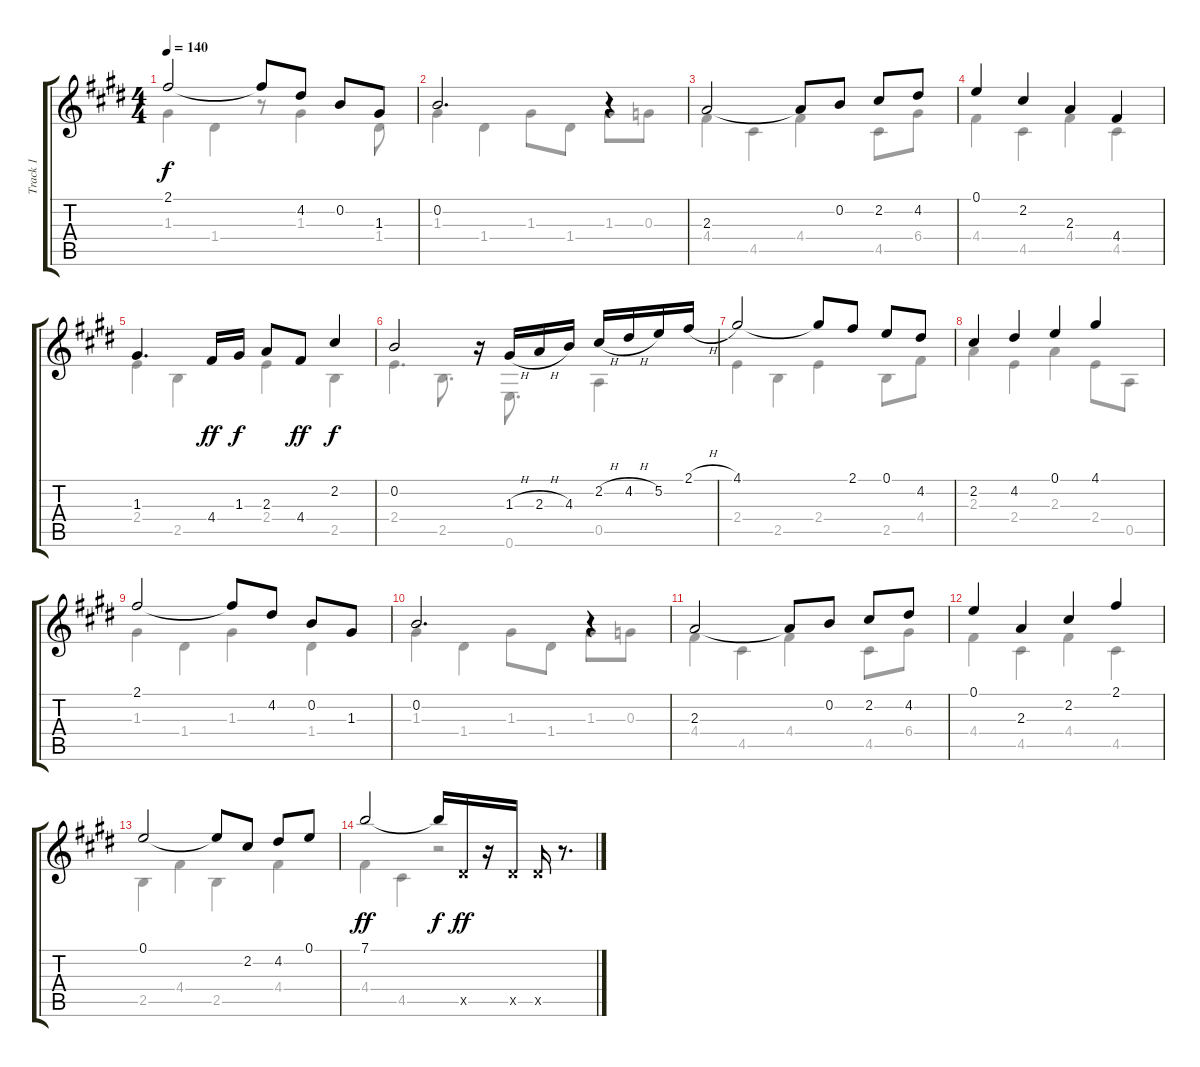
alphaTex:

\track ("Track 1" "Track 1") {instrument acousticguitarsteel}
\staff {score tabs}
\tuning (E4 B3 G3 D3 A2 E2) {hide}
\voice
\ts (4 4)
\tempo 140
\clef g2
\ks e
2.1.2{dy f} 2.1{t}.8 4.2.8 0.2.8 1.3.8 |
0.2.2{d} r.4 |
2.3.2 2.3{t}.8 0.2.8 2.2.8 4.2.8 |
0.1.4 2.2.4 2.3.4 4.4.4 |
1.3.4{d} 4.4.16{dy ff} 1.3.16{dy f} 2.3.8 4.4.8{dy ff} 2.2.4{dy f} |
0.2.2 r.16 1.3{h}.16 2.3{h}.16 4.3.16 2.2{h}.16 4.2{h}.16 5.2.16 2.1{h}.16 |
4.1.2 4.1{t}.8 2.1.8 0.1.8 4.2.8 |
2.2.4 4.2.4 0.1.4 4.1.4 |
2.1.2 2.1{t}.8 4.2.8 0.2.8 1.3.8 |
0.2.2{d} r.4 |
2.3.2 2.3{t}.8 0.2.8 2.2.8 4.2.8 |
0.1.4 2.3.4 2.2.4 2.1.4 |
0.1.2 0.1{t}.8 2.2.8 4.2.8 0.1.8 |
7.1.2{dy ff} 7.1{t}.16{dy f} 6.5{x}.16{dy ff} r.16 6.5{x}.16 6.5{x}.16 r.8{d} |
\voice
\clef g2
\ottava regular
\simile none
\ks e
1.3.4{dy f} 1.4.4 r.8 1.3.4 1.4.8 |
1.3.4 1.4.4 1.3.8 1.4.8 1.3.8 0.3.8 |
4.4.4 4.5.4 4.4.4 4.5.8 6.4.8 |
4.4.4 4.5.4 4.4.4 4.5.4 |
2.4.4 2.5.4 2.4.4 2.5.4 |
2.4.4{d} 2.5.8{d} 0.6.8{d} 0.5.4 |
2.4.4 2.5.4 2.4.4 2.5.8 4.4.8 |
2.3.4 2.4.4 2.3.4 2.4.8 0.5.8 |
1.3.4 1.4.4 1.3.4 1.4.4 |
1.3.4 1.4.4 1.3.8 1.4.8 1.3.8 0.3.8 |
4.4.4 4.5.4 4.4.4 4.5.8 6.4.8 |
4.4.4 4.5.4 4.4.4 4.5.4 |
2.5.4 4.4.4 2.5.4 4.4.4 |
4.4.4 4.5.4 r.2 |
